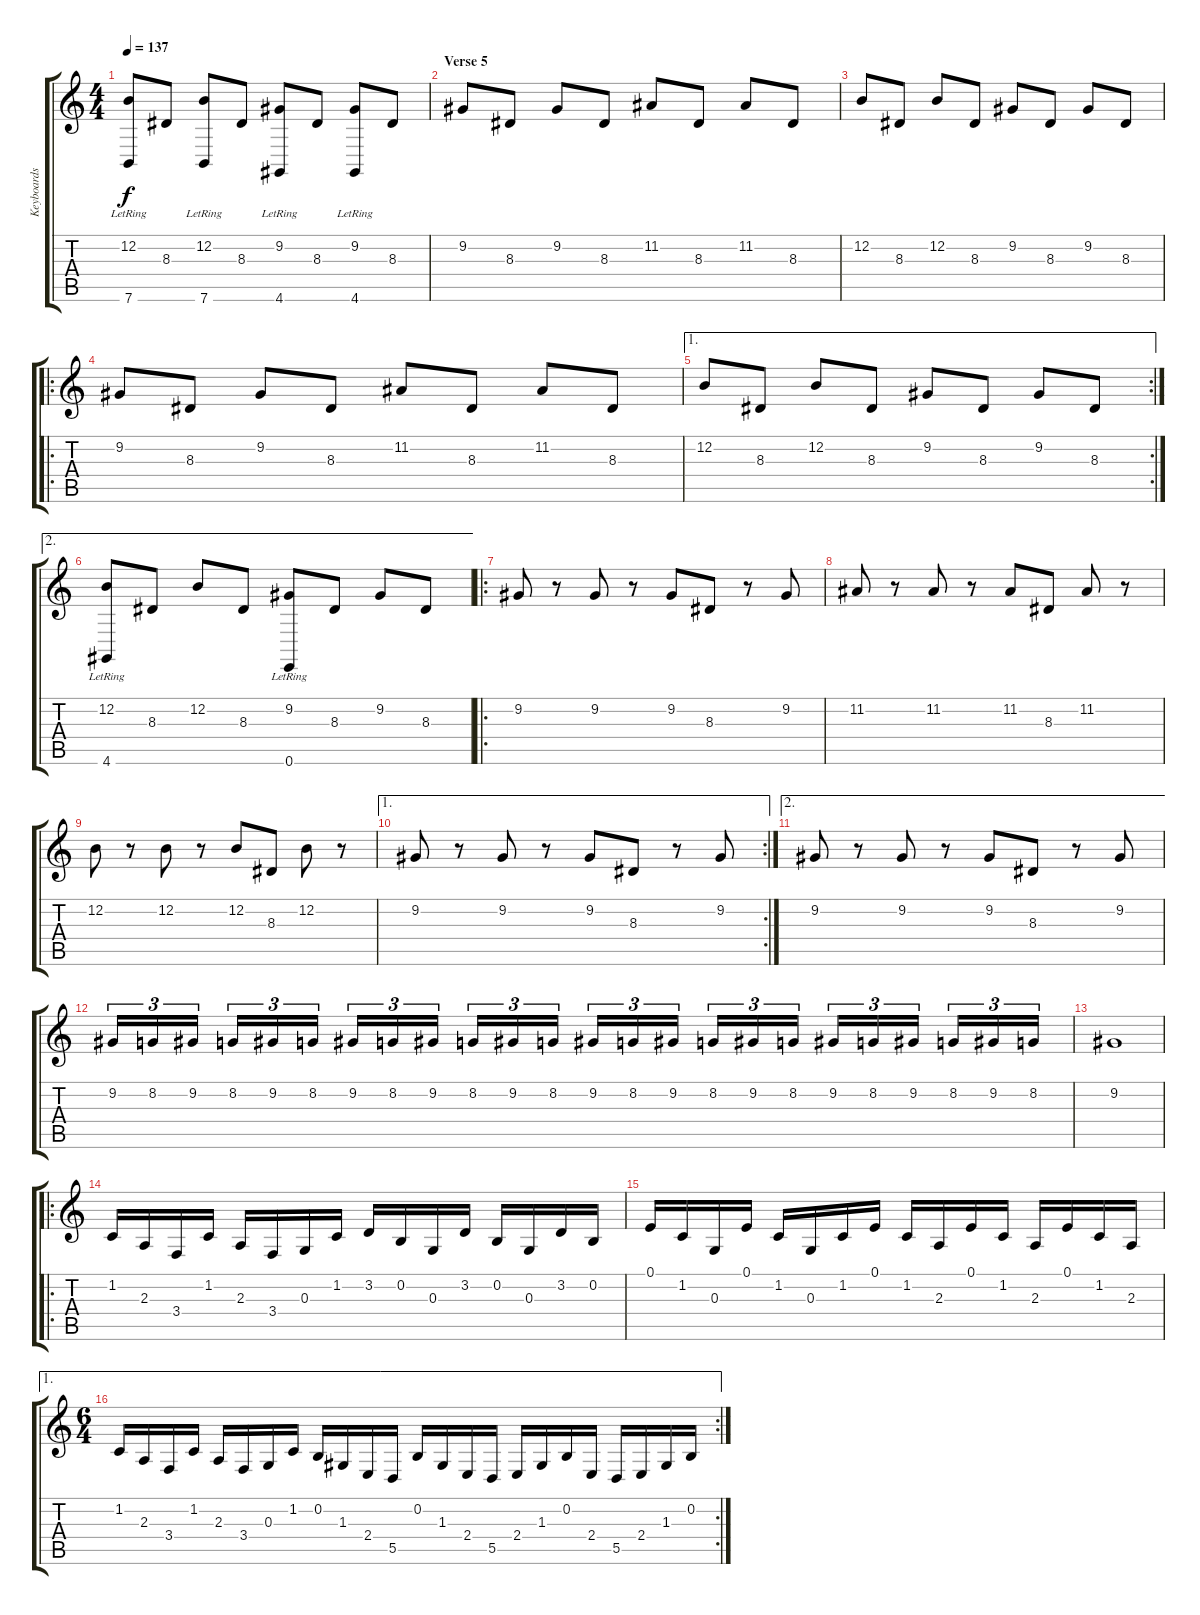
\track ("Keyboards 3" "Keyboards ") {instrument fx4atmosphere}
\staff {score tabs}
\tuning (E4 B3 G3 D3 A2 E2) {hide}
\ts (4 4)
\tempo 137
\clef g2
\ks c
(12.2 7.6{lr}).8{dy f} 8.3.8 (12.2 7.6{lr}).8 8.3.8 (9.2 4.6{lr}).8 8.3.8 (9.2 4.6{lr}).8 8.3.8 |
\section ("" "Verse 5")
9.2.8{volume 16 instrument fx4atmosphere} 8.3.8 9.2.8 8.3.8 11.2.8 8.3.8 11.2.8 8.3.8 |
12.2.8 8.3.8 12.2.8 8.3.8 9.2.8 8.3.8 9.2.8 8.3.8 |
\ro
9.2.8 8.3.8 9.2.8 8.3.8 11.2.8 8.3.8 11.2.8 8.3.8 |
\ae 1
\rc 2
12.2.8 8.3.8 12.2.8 8.3.8 9.2.8 8.3.8 9.2.8 8.3.8 |
\ae 2
(12.2 4.6{lr}).8 8.3.8 12.2.8 8.3.8 (9.2 0.6{lr}).8 8.3.8 9.2.8 8.3.8 |
\ro
9.2.8 r.8 9.2.8 r.8 9.2.8 8.3.8 r.8 9.2.8 |
11.2.8 r.8 11.2.8 r.8 11.2.8 8.3.8 11.2.8 r.8 |
12.2.8 r.8 12.2.8 r.8 12.2.8 8.3.8 12.2.8 r.8 |
\ae 1
\rc 2
9.2.8 r.8 9.2.8 r.8 9.2.8 8.3.8 r.8 9.2.8 |
\ae 2
9.2.8 r.8 9.2.8 r.8 9.2.8 8.3.8 r.8 9.2.8 |
9.2.16{tu (3 2)} 8.2.16{tu (3 2)} 9.2.16{tu (3 2)} 8.2.16{tu (3 2)} 9.2.16{tu (3 2)} 8.2.16{tu (3 2)} 9.2.16{tu (3 2)} 8.2.16{tu (3 2)} 9.2.16{tu (3 2)} 8.2.16{tu (3 2)} 9.2.16{tu (3 2)} 8.2.16{tu (3 2)} 9.2.16{tu (3 2)} 8.2.16{tu (3 2)} 9.2.16{tu (3 2)} 8.2.16{tu (3 2)} 9.2.16{tu (3 2)} 8.2.16{tu (3 2)} 9.2.16{tu (3 2)} 8.2.16{tu (3 2)} 9.2.16{tu (3 2)} 8.2.16{tu (3 2)} 9.2.16{tu (3 2)} 8.2.16{tu (3 2)} |
9.2.1 |
\ro
1.2.16{volume 16 balance 16} 2.3.16 3.4.16 1.2.16 2.3.16 3.4.16 0.3.16 1.2.16 3.2.16 0.2.16 0.3.16 3.2.16 0.2.16 0.3.16 3.2.16 0.2.16 |
0.1.16 1.2.16 0.3.16 0.1.16 1.2.16 0.3.16 1.2.16 0.1.16 1.2.16 2.3.16 0.1.16 1.2.16 2.3.16 0.1.16 1.2.16 2.3.16 |
\ae 1
\rc 2
\ts (6 4)
1.2.16 2.3.16 3.4.16 1.2.16 2.3.16 3.4.16 0.3.16 1.2.16 0.2.16 1.3.16 2.4.16 5.5.16 0.2.16 1.3.16 2.4.16 5.5.16 2.4.16 1.3.16 0.2.16 2.4.16 5.5.16 2.4.16 1.3.16 0.2.16
